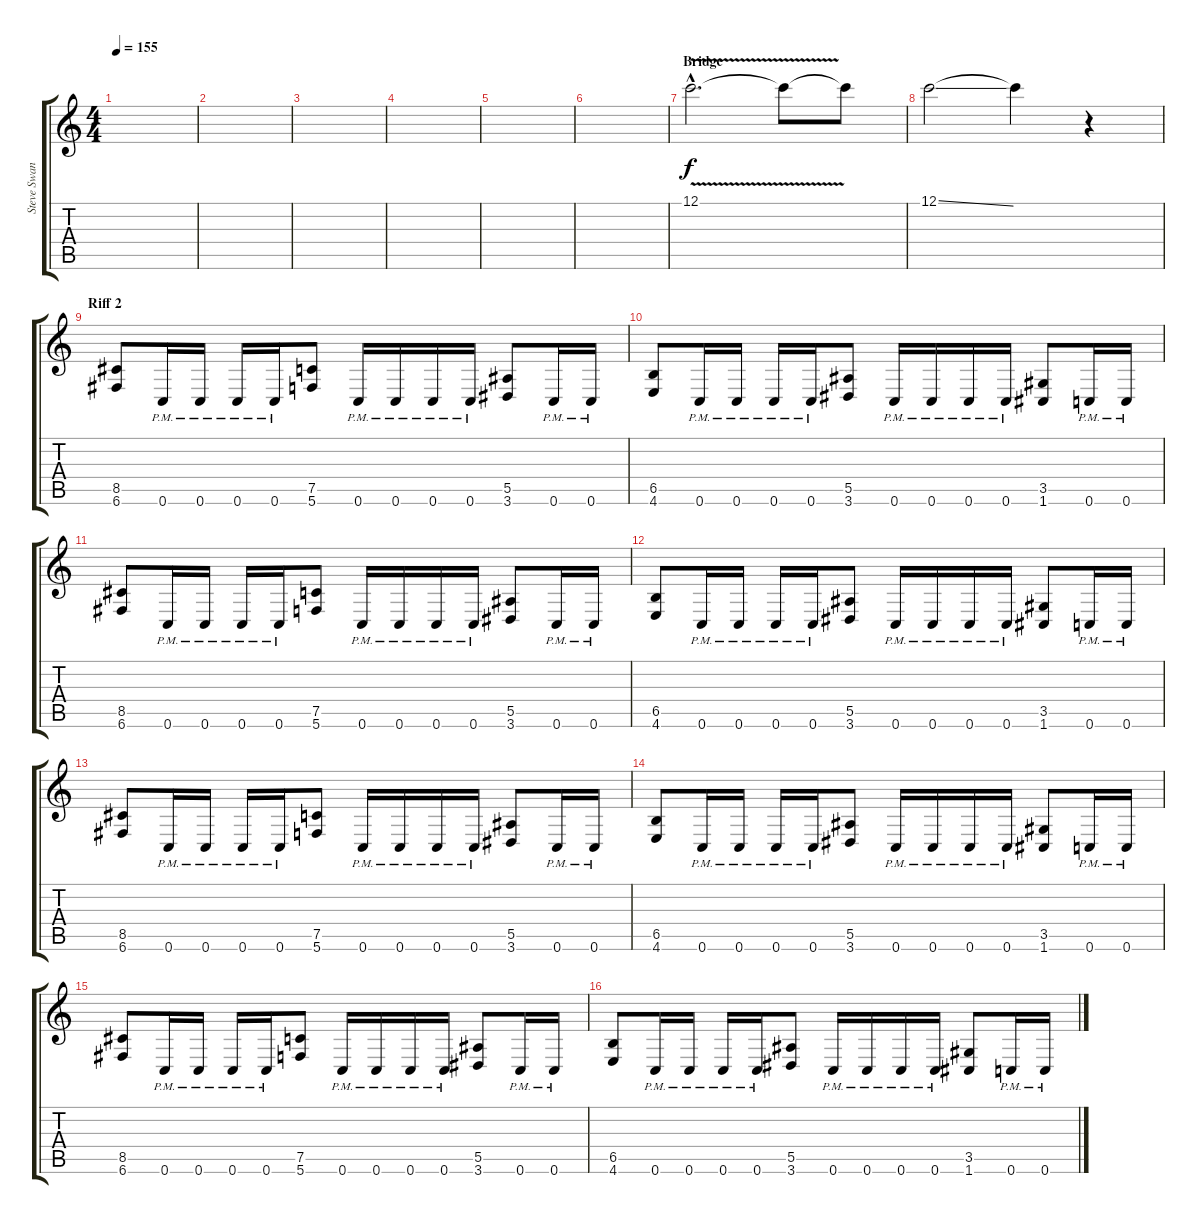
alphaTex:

\track ("Steve Swanson(Rythm Guitar,Solo)" "Steve Swan") {instrument distortionguitar}
\staff {score tabs}
\tuning (C4 G3 Eb3 Bb2 F2 C2) {hide}
\ts (4 4)
\tempo 155
\clef g2
\ks c
|
|
|
|
|
|
\section ("" "Bridge")
12.1{v hac}.2{d} 12.1{t}.8 12.1{t}.8 |
12.1{ss}.2 12.1{t}.4 r.4 |
\section ("" "Riff 2")
(8.5 6.6).8 0.6{pm}.16 0.6{pm}.16 0.6{pm}.16 0.6{pm}.16 (7.5 5.6).8 0.6{pm}.16 0.6{pm}.16 0.6{pm}.16 0.6{pm}.16 (5.5 3.6).8 0.6{pm}.16 0.6{pm}.16 |
(6.5 4.6).8 0.6{pm}.16 0.6{pm}.16 0.6{pm}.16 0.6{pm}.16 (5.5 3.6).8 0.6{pm}.16 0.6{pm}.16 0.6{pm}.16 0.6{pm}.16 (3.5 1.6).8 0.6{pm}.16 0.6{pm}.16 |
(8.5 6.6).8 0.6{pm}.16 0.6{pm}.16 0.6{pm}.16 0.6{pm}.16 (7.5 5.6).8 0.6{pm}.16 0.6{pm}.16 0.6{pm}.16 0.6{pm}.16 (5.5 3.6).8 0.6{pm}.16 0.6{pm}.16 |
(6.5 4.6).8 0.6{pm}.16 0.6{pm}.16 0.6{pm}.16 0.6{pm}.16 (5.5 3.6).8 0.6{pm}.16 0.6{pm}.16 0.6{pm}.16 0.6{pm}.16 (3.5 1.6).8 0.6{pm}.16 0.6{pm}.16 |
(8.5 6.6).8 0.6{pm}.16 0.6{pm}.16 0.6{pm}.16 0.6{pm}.16 (7.5 5.6).8 0.6{pm}.16 0.6{pm}.16 0.6{pm}.16 0.6{pm}.16 (5.5 3.6).8 0.6{pm}.16 0.6{pm}.16 |
(6.5 4.6).8 0.6{pm}.16 0.6{pm}.16 0.6{pm}.16 0.6{pm}.16 (5.5 3.6).8 0.6{pm}.16 0.6{pm}.16 0.6{pm}.16 0.6{pm}.16 (3.5 1.6).8 0.6{pm}.16 0.6{pm}.16 |
(8.5 6.6).8 0.6{pm}.16 0.6{pm}.16 0.6{pm}.16 0.6{pm}.16 (7.5 5.6).8 0.6{pm}.16 0.6{pm}.16 0.6{pm}.16 0.6{pm}.16 (5.5 3.6).8 0.6{pm}.16 0.6{pm}.16 |
(6.5 4.6).8 0.6{pm}.16 0.6{pm}.16 0.6{pm}.16 0.6{pm}.16 (5.5 3.6).8 0.6{pm}.16 0.6{pm}.16 0.6{pm}.16 0.6{pm}.16 (3.5 1.6).8 0.6{pm}.16 0.6{pm}.16
